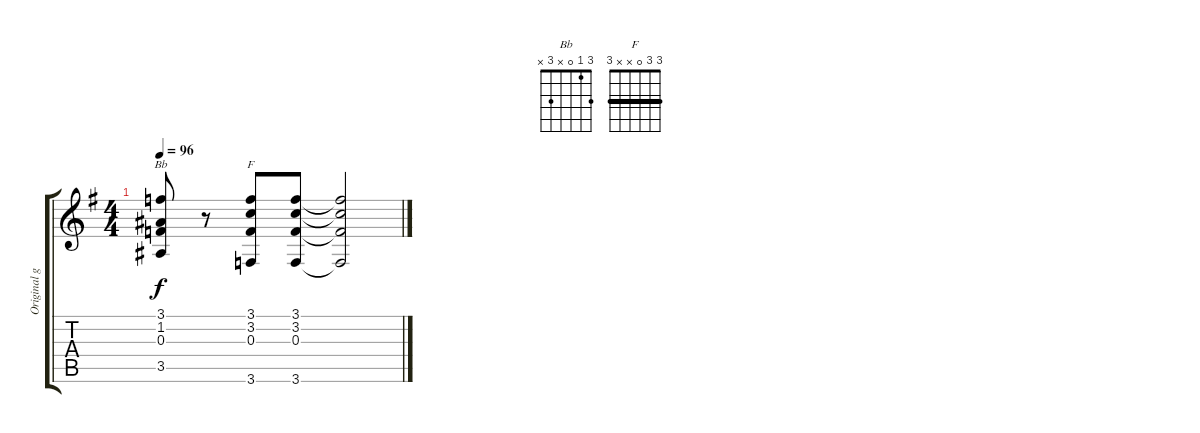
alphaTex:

\track ("Original guitar track" "Original g") {instrument acousticguitarsteel}
\staff {score tabs}
\tuning (D4 A3 F3 C3 G2 D2) {hide}
\chord ("Bb" 3 1 0 x 3 x)
\chord ("F" 3 3 0 x x 3) {barre 3}
\ts (4 4)
\tempo 96
\clef g2
\ks g
(3.1 1.2 0.3 3.5).8{ch "Bb" dy f} r.8 (3.1 3.2 0.3 3.6).8{ch "F"} (3.1 3.2 0.3 3.6).8 (3.1{t} 3.2{t} 0.3{t} 3.6{t}).2
